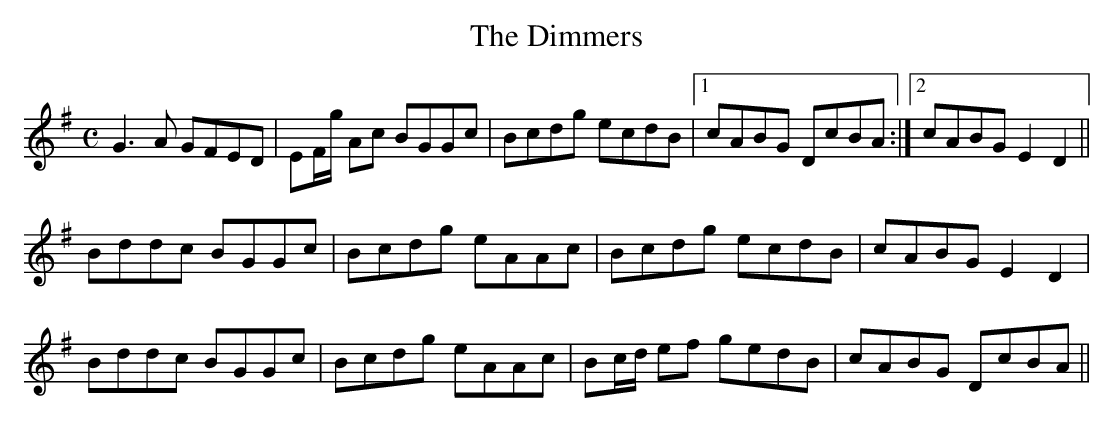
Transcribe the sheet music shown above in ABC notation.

X:1
T:Dimmers, The
M:C
L:1/8
K:G
G3A GFED|EF/g/ Ac BGGc|Bcdg ecdB|1 cABG DcBA:|2 cABG E2D2||
Bddc BGGc|Bcdg eAAc|Bcdg ecdB|cABG E2D2|
Bddc BGGc|Bcdg eAAc|Bc/d/ ef gedB|cABG DcBA||
